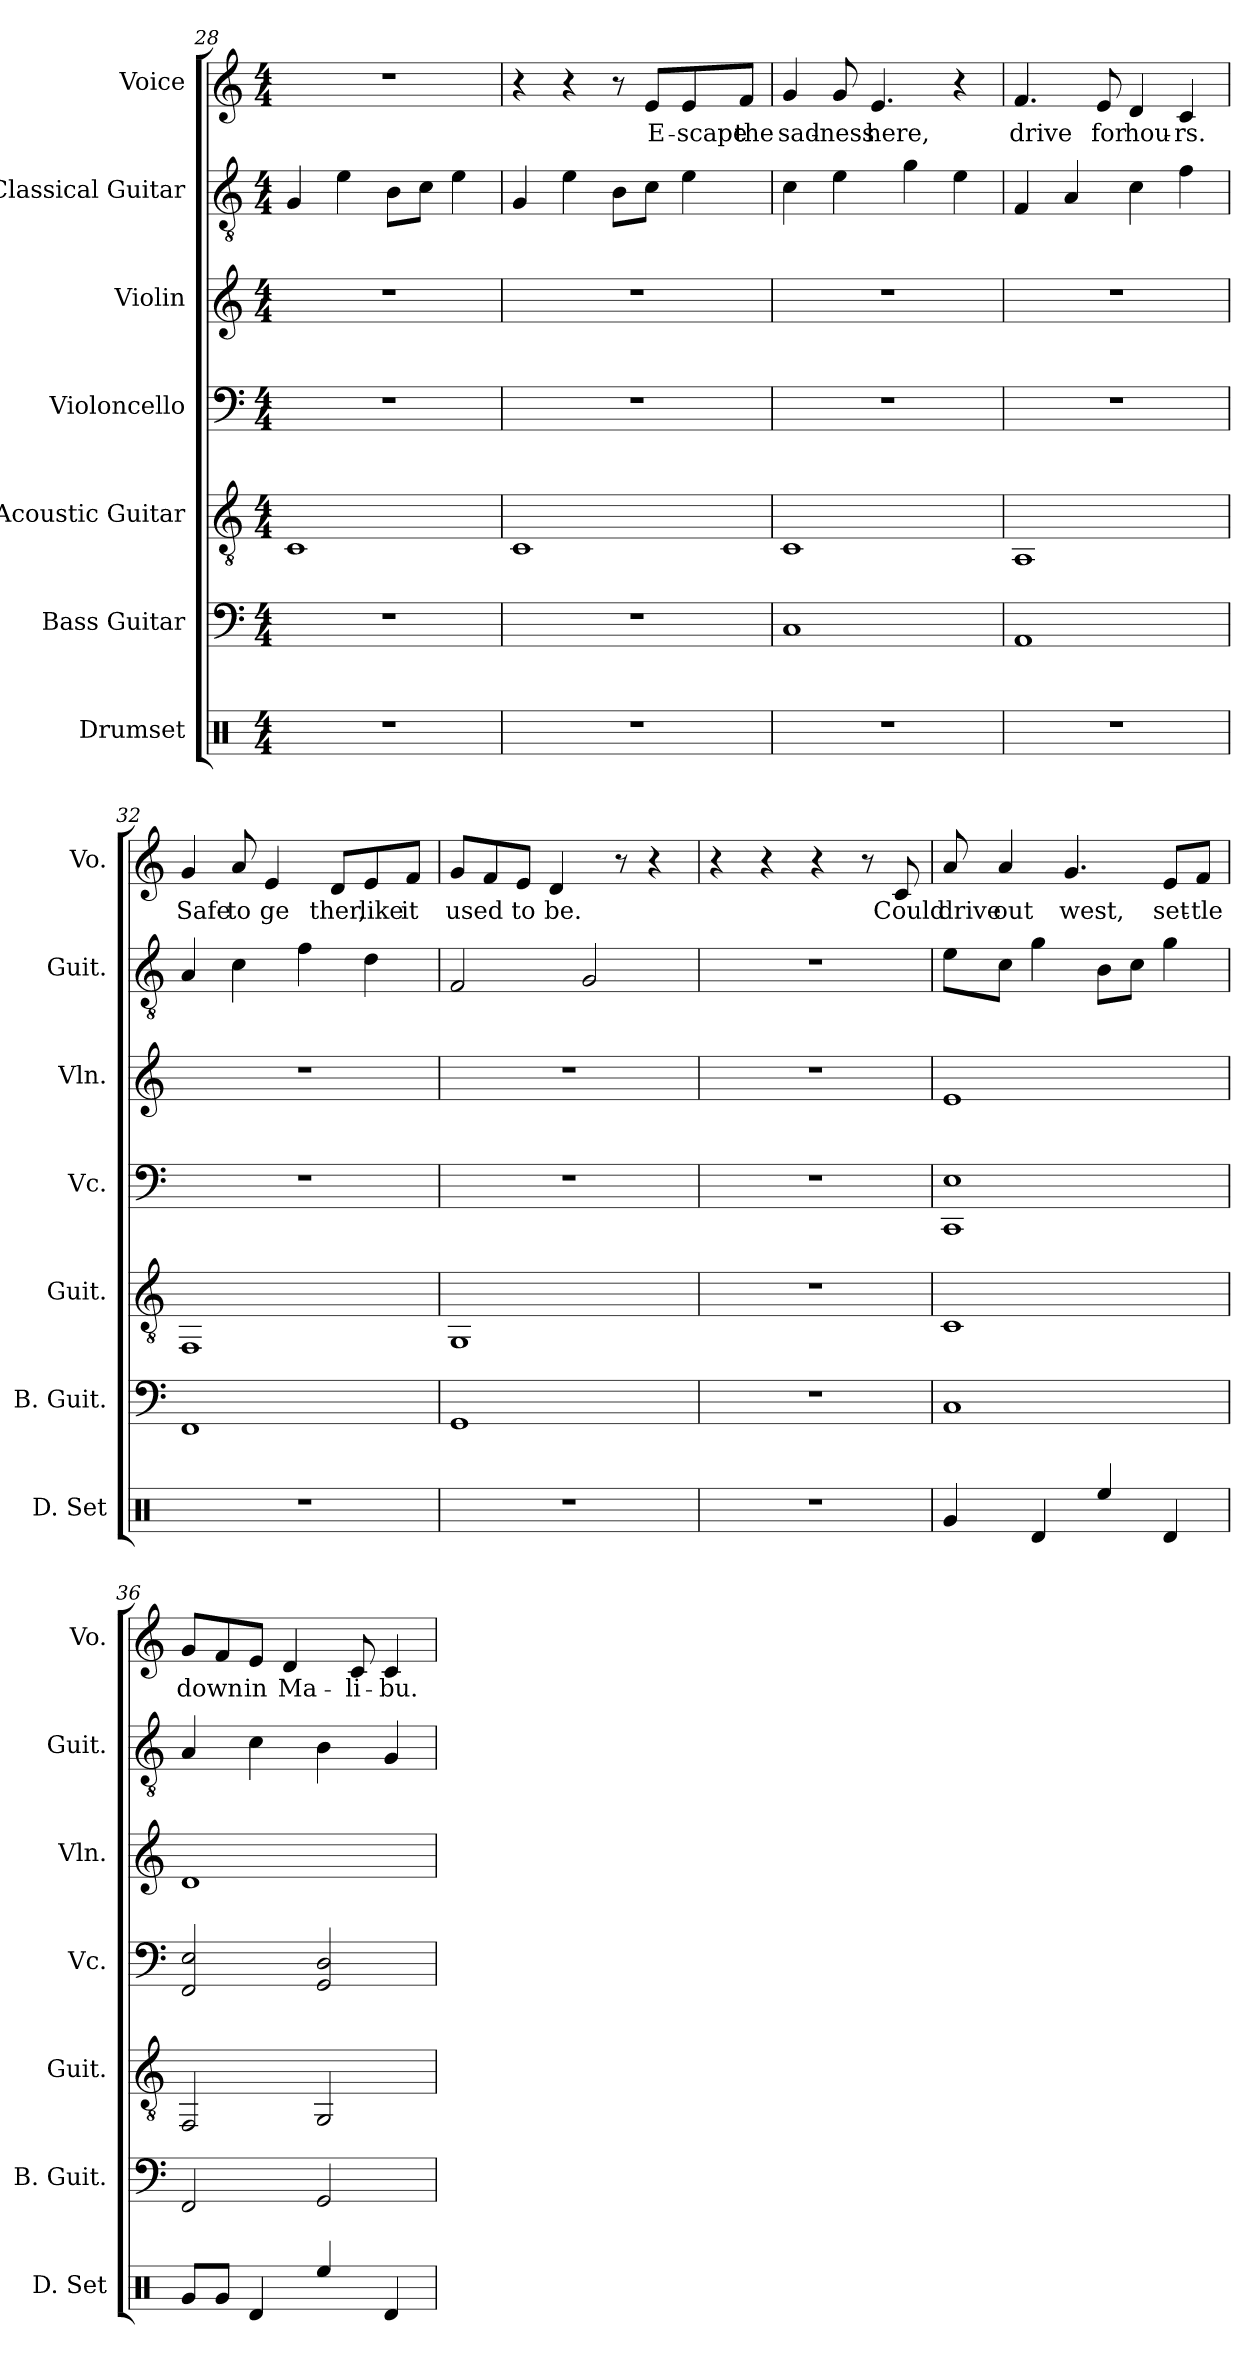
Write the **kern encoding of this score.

**kern	**kern	**kern	**kern	**kern	**kern	**kern	**text
*part7	*part6	*part5	*part4	*part3	*part2	*part1	*part1
*staff7	*staff6	*staff5	*staff4	*staff3	*staff2	*staff1	*staff1
*I"Drumset	*I"Bass Guitar	*I"Acoustic Guitar	*I"Violoncello	*I"Violin	*I"Classical Guitar	*I"Voice	*
*I'D. Set	*I'B. Guit.	*I'Guit.	*I'Vc.	*I'Vln.	*I'Guit.	*I'Vo.	*
*clefX	*clefF4	*clefGv2	*clefF4	*clefG2	*clefGv2	*clefG2	*
*	*ITrd7c12	*	*	*	*	*	*
*k[]	*k[]	*k[]	*k[]	*k[]	*k[]	*k[]	*
*M4/4	*M4/4	*M4/4	*M4/4	*M4/4	*M4/4	*M4/4	*
=28	=28	=28	=28	=28	=28	=28	=28
1r	1r	1C	1r	1r	4G/	1r	.
.	.	.	.	.	4e\	.	.
.	.	.	.	.	8B\L	.	.
.	.	.	.	.	8c\J	.	.
.	.	.	.	.	4e\	.	.
=29	=29	=29	=29	=29	=29	=29	=29
1r	1r	1C	1r	1r	4G/	4r	.
.	.	.	.	.	4e\	4r	.
.	.	.	.	.	8B\L	8r	.
!	!	!	!	!	!	!	!LO:LY:b
.	.	.	.	.	8c\J	8e/L	E-
!	!	!	!	!	!	!	!LO:LY:b
.	.	.	.	.	4e\	8e/	-scape
!	!	!	!	!	!	!	!LO:LY:b
.	.	.	.	.	.	8f/J	the
!!LO:PB:g=z
=30	=30	=30	=30	=30	=30	=30	=30
!	!	!	!	!	!	!	!LO:LY:b
1r	1CC	1C	1r	1r	4c\	4g/	sad-
!	!	!	!	!	!	!	!LO:LY:b
.	.	.	.	.	4e\	8g/	-ness
!	!	!	!	!	!	!	!LO:LY:b
.	.	.	.	.	.	4.e/	here,
.	.	.	.	.	4g\	.	.
.	.	.	.	.	4e\	4r	.
=31	=31	=31	=31	=31	=31	=31	=31
!	!	!	!	!	!	!	!LO:LY:b
1r	1AAA	1AA	1r	1r	4F/	4.f/	drive
.	.	.	.	.	4A/	.	.
!	!	!	!	!	!	!	!LO:LY:b
.	.	.	.	.	.	8e/	for
!	!	!	!	!	!	!	!LO:LY:b
.	.	.	.	.	4c\	4d/	hou-
!	!	!	!	!	!	!	!LO:LY:b
.	.	.	.	.	4f\	4c/	-rs.
=32	=32	=32	=32	=32	=32	=32	=32
!	!	!	!	!	!	!	!LO:LY:b
1r	1FFF	1FF	1r	1r	4A/	4g/	Safe
!	!	!	!	!	!	!	!LO:LY:b
.	.	.	.	.	4c\	8a/	to
!	!	!	!	!	!	!	!LO:LY:b
.	.	.	.	.	.	4e/	ge
.	.	.	.	.	4f\	.	.
!	!	!	!	!	!	!	!LO:LY:b
.	.	.	.	.	.	8d/L	ther,
!	!	!	!	!	!	!	!LO:LY:b
.	.	.	.	.	4d\	8e/	like
!	!	!	!	!	!	!	!LO:LY:b
.	.	.	.	.	.	8f/J	it
=33	=33	=33	=33	=33	=33	=33	=33
!	!	!	!	!	!	!	!LO:LY:b
1r	1GGG	1GG	1r	1r	2F/	8g/L	used
.	.	.	.	.	.	8f/	.
!	!	!	!	!	!	!	!LO:LY:b
.	.	.	.	.	.	8e/J	to
!	!	!	!	!	!	!	!LO:LY:b
.	.	.	.	.	.	4d/	be.
.	.	.	.	.	2G/	.	.
.	.	.	.	.	.	8r	.
.	.	.	.	.	.	4r	.
=34	=34	=34	=34	=34	=34	=34	=34
1r	1r	1r	1r	1r	1r	4r	.
.	.	.	.	.	.	4r	.
.	.	.	.	.	.	4r	.
.	.	.	.	.	.	8r	.
!	!	!	!	!	!	!	!LO:LY:b
.	.	.	.	.	.	8c/	Could
!!LO:PB:g=z
=35	=35	=35	=35	=35	=35	=35	=35
!	!	!	!	!	!	!	!LO:LY:b
4Rg/	1CC	1C	1CC 1E	1e	8e\L	8a/	drive
!	!	!	!	!	!	!	!LO:LY:b
.	.	.	.	.	8c\J	4a/	out
4Rd/	.	.	.	.	4g\	.	.
!	!	!	!	!	!	!	!LO:LY:b
.	.	.	.	.	.	4.g/	west,
4Ree/	.	.	.	.	8B\L	.	.
.	.	.	.	.	8c\J	.	.
!	!	!	!	!	!	!	!LO:LY:b
4Rd/	.	.	.	.	4g\	8e/L	set-
!	!	!	!	!	!	!	!LO:LY:b
.	.	.	.	.	.	8f/J	-tle
=36	=36	=36	=36	=36	=36	=36	=36
!	!	!	!	!	!	!	!LO:LY:b
8Rg/L	2FFF/	2FF/	2FF/ 2E/	1d	4A/	8g/L	down
8Rg/J	.	.	.	.	.	8f/	.
!	!	!	!	!	!	!	!LO:LY:b
4Rd/	.	.	.	.	4c\	8e/J	in
!	!	!	!	!	!	!	!LO:LY:b
.	.	.	.	.	.	4d/	Ma-
4Ree/	2GGG/	2GG/	2GG/ 2D/	.	4B\	.	.
!	!	!	!	!	!	!	!LO:LY:b
.	.	.	.	.	.	8c/	-li-
!	!	!	!	!	!	!	!LO:LY:b
4Rd/	.	.	.	.	4G/	4c/	-bu.
=	=	=	=	=	=	=	=
*-	*-	*-	*-	*-	*-	*-	*-
